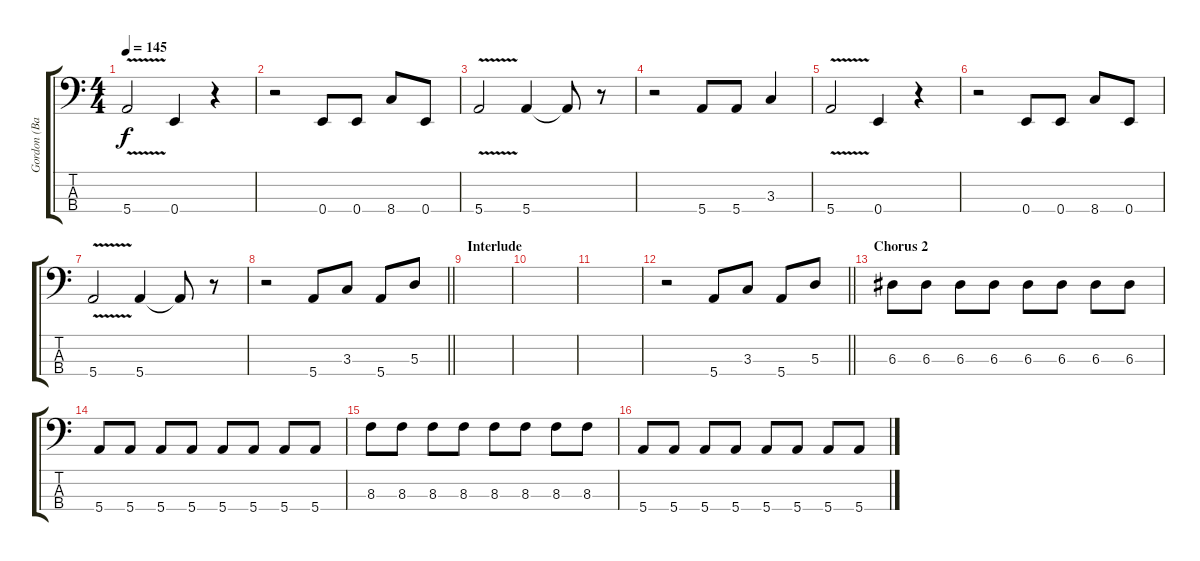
\track ("Gordon (Bass)" "Gordon (Ba") {instrument electricbasspick}
\staff {score tabs}
\tuning (G2 D2 A1 E1) {hide}
\ts (4 4)
\tempo 145
\clef f4
\ks c
5.4{v}.2{dy f} 0.4.4 r.4 |
r.2 0.4.8 0.4.8 8.4.8 0.4.8 |
5.4{v}.2 5.4.4 5.4{t}.8 r.8 |
r.2 5.4.8 5.4.8 3.3.4 |
5.4{v}.2 0.4.4 r.4 |
r.2 0.4.8 0.4.8 8.4.8 0.4.8 |
5.4{v}.2 5.4.4 5.4{t}.8 r.8 |
\barLineRight lightlight
r.2 5.4.8 3.3.8 5.4.8 5.3.8 |
\section ("" "Interlude")
|
|
|
\barLineRight lightlight
r.2 5.4.8 3.3.8 5.4.8 5.3.8 |
\section ("" "Chorus 2")
6.3.8 6.3.8 6.3.8 6.3.8 6.3.8 6.3.8 6.3.8 6.3.8 |
5.4.8 5.4.8 5.4.8 5.4.8 5.4.8 5.4.8 5.4.8 5.4.8 |
8.3.8 8.3.8 8.3.8 8.3.8 8.3.8 8.3.8 8.3.8 8.3.8 |
5.4.8 5.4.8 5.4.8 5.4.8 5.4.8 5.4.8 5.4.8 5.4.8
